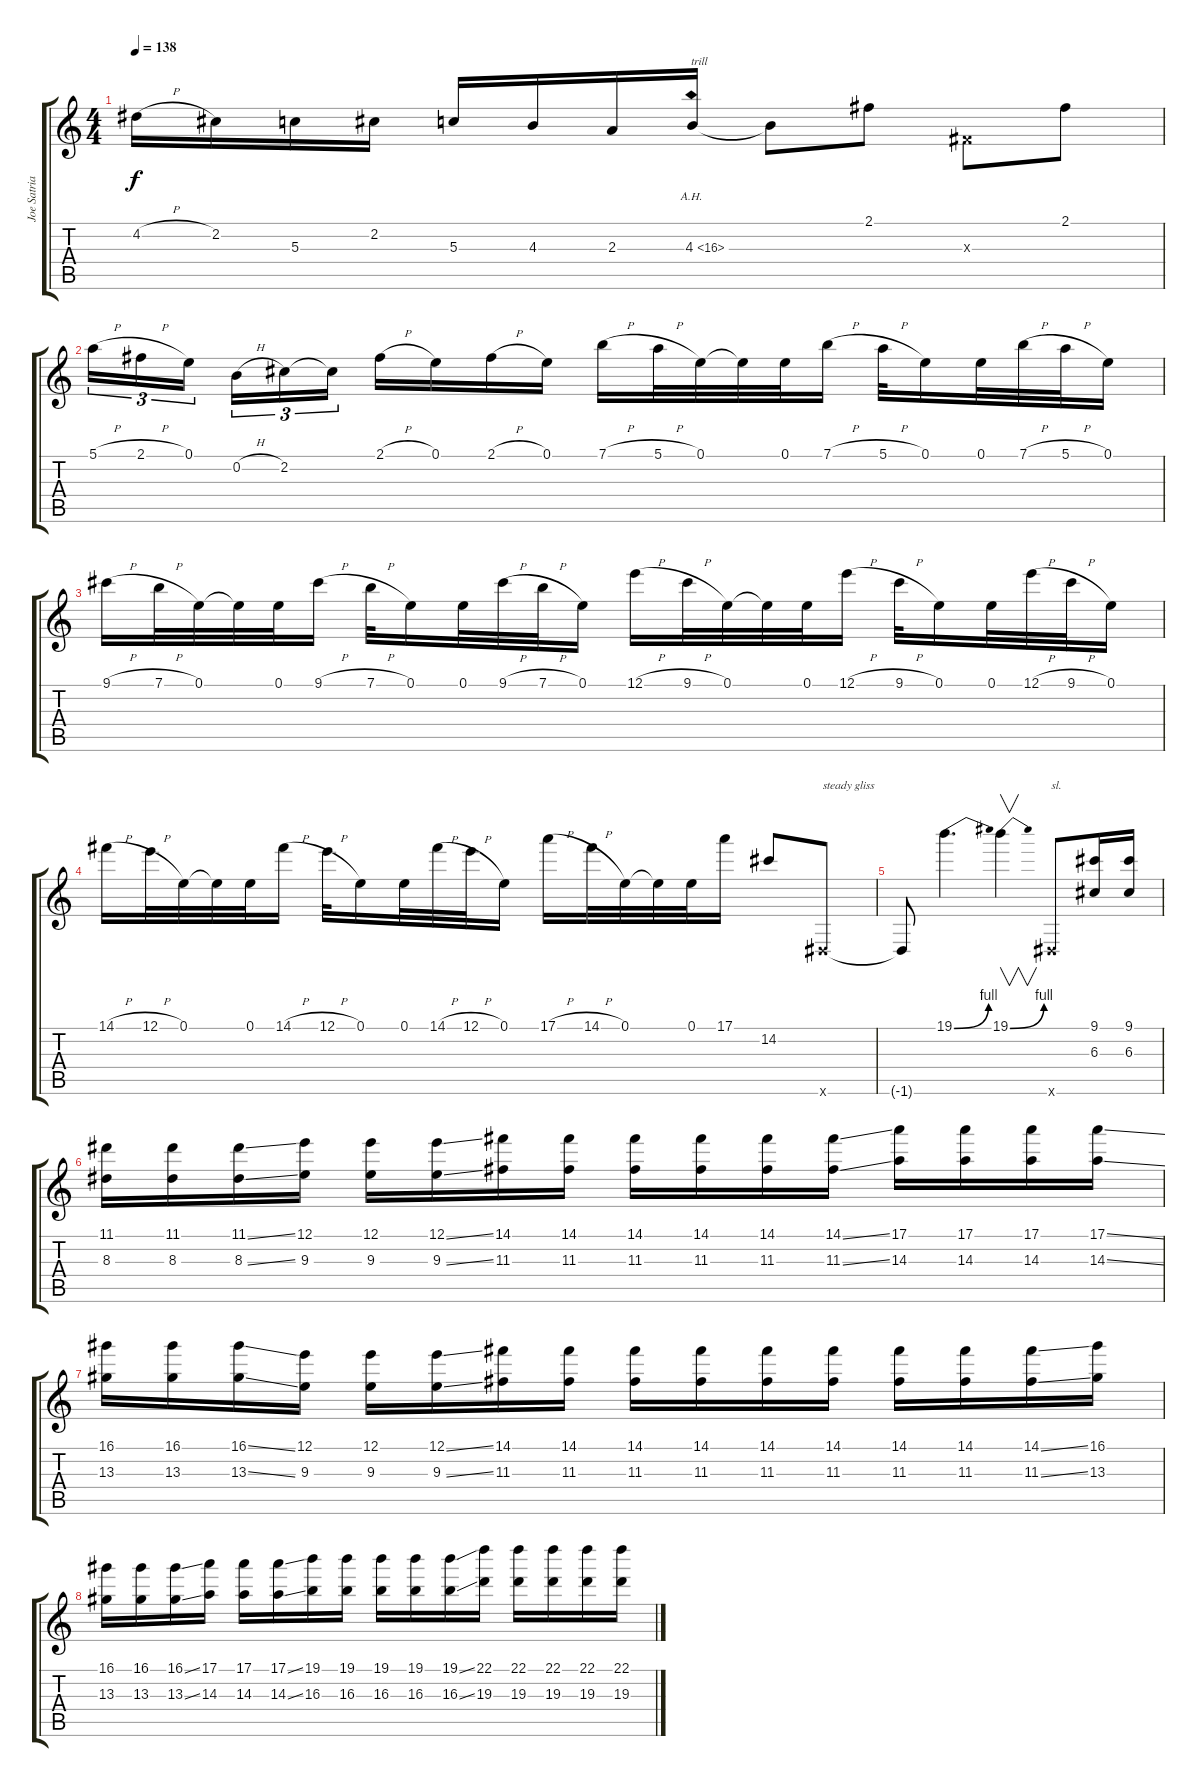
\track ("Joe Satriani" "Joe Satria") {instrument distortionguitar}
\staff {score tabs}
\tuning (E4 B3 G3 D3 A2 E2) {hide}
\ts (4 4)
\tempo 138
\clef g2
\ks c
4.2{h}.16{dy f} 2.2.16 5.3.16 2.2.16 5.3.16 4.3.16 2.3.16 4.3{ah 12}.16{txt "trill"} 4.3{t}.8 2.1.8 -1.3{x}.8 2.1.8 |
5.1{h}.16{tu (3 2)} 2.1{h}.16{tu (3 2)} 0.1.16{tu (3 2)} 0.2{h}.16{tu (3 2)} 2.2.16{tu (3 2)} 2.2{t}.16{tu (3 2)} 2.1{h}.16 0.1.16 2.1{h}.16 0.1.16 7.1{h}.16 5.1{h}.32 0.1.32 0.1{t}.32 0.1.32 7.1{h}.16 5.1{h}.32 0.1.16 0.1.32 7.1{h}.32 5.1{h}.32 0.1.16 |
9.1{h}.16 7.1{h}.32 0.1.32 0.1{t}.32 0.1.32 9.1{h}.16 7.1{h}.32 0.1.16 0.1.32 9.1{h}.32 7.1{h}.32 0.1.16 12.1{h}.16 9.1{h}.32 0.1.32 0.1{t}.32 0.1.32 12.1{h}.16 9.1{h}.32 0.1.16 0.1.32 12.1{h}.32 9.1{h}.32 0.1.16 |
14.1{h}.16 12.1{h}.32 0.1.32 0.1{t}.32 0.1.32 14.1{h}.16 12.1{h}.32 0.1.16 0.1.32 14.1{h}.32 12.1{h}.32 0.1.16 17.1{h}.16 14.1{h}.32 0.1.32 0.1{t}.32 0.1.32 17.1.16 14.2.8 -1.6{x}.8{txt "steady gliss"} |
-1.6{t}.8 19.1{be (bend 0 0 60 4)}.4{d} 19.1{be (bend 0 0 60 4)}.4{v} -1.6{x}.8{txt "sl."} (9.1 6.3).16 (9.1 6.3).16 |
(11.1 8.3).16 (11.1 8.3).16 (11.1{ss} 8.3{ss}).16 (12.1 9.3).16 (12.1 9.3).16 (12.1{ss} 9.3{ss}).16 (14.1 11.3).16 (14.1 11.3).16 (14.1 11.3).16 (14.1 11.3).16 (14.1 11.3).16 (14.1{ss} 11.3{ss}).16 (17.1 14.3).16 (17.1 14.3).16 (17.1 14.3).16 (17.1{ss} 14.3{ss}).16 |
(16.1 13.3).16 (16.1 13.3).16 (16.1{ss} 13.3{ss}).16 (12.1 9.3).16 (12.1 9.3).16 (12.1{ss} 9.3{ss}).16 (14.1 11.3).16 (14.1 11.3).16 (14.1 11.3).16 (14.1 11.3).16 (14.1 11.3).16 (14.1 11.3).16 (14.1 11.3).16 (14.1 11.3).16 (14.1{ss} 11.3{ss}).16 (16.1 13.3).16 |
(16.1 13.3).16 (16.1 13.3).16 (16.1{ss} 13.3{ss}).16 (17.1 14.3).16 (17.1 14.3).16 (17.1{ss} 14.3{ss}).16 (19.1 16.3).16 (19.1 16.3).16 (19.1 16.3).16 (19.1 16.3).16 (19.1{ss} 16.3{ss}).16 (22.1 19.3).16 (22.1 19.3).16 (22.1 19.3).16 (22.1 19.3).16 (22.1{ss} 19.3{ss}).16
